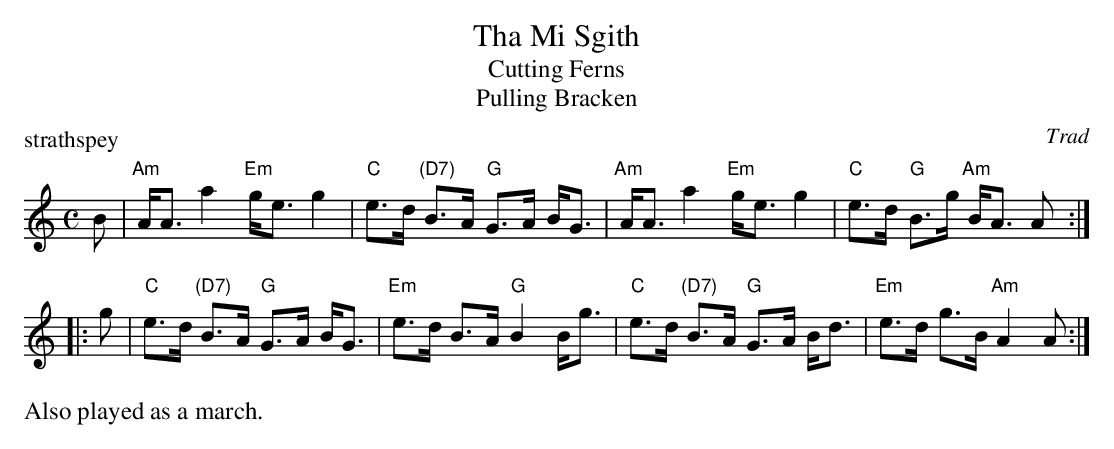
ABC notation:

X:1
T: Tha Mi Sgith
T: Cutting Ferns
T: Pulling Bracken
C: Trad
M: C
L: 1/8
P: strathspey
K: Am
B \
| "Am"A<A a2 "Em"g<e g2 | "C"e>d "(D7)"B>A  "G"G>A B<G \
| "Am"A<A a2 "Em"g<e g2 | "C"e>d  "G"  B>g "Am"B<A A :|
|: g \
| "C"e>d "(D7)"B>A "G"G>A B<G | "Em"e>d B>A  "G"B2 B<g \
| "C"e>d "(D7)"B>A "G"G>A B<d | "Em"e>d g>B "Am"A2 A :|
